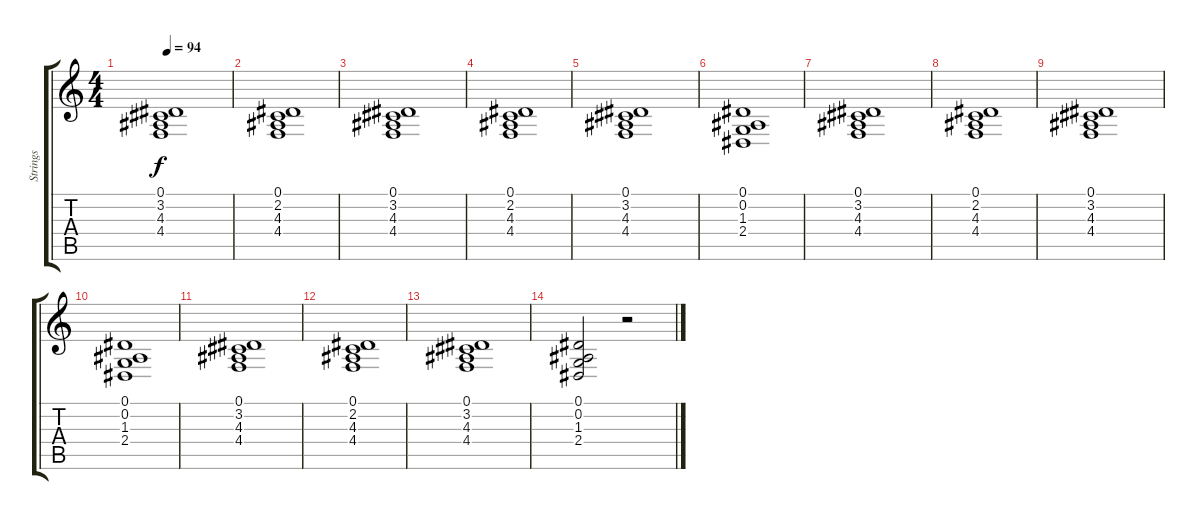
\track ("Strings" "Strings") {instrument stringensemble1}
\staff {score tabs}
\tuning (Eb4 Bb3 Gb3 Db3 Ab2 Eb2) {hide}
\ts (4 4)
\tempo 94
\clef g2
\ks c
(0.1 3.2 4.3 4.4).1{dy f instrument stringensemble1} |
(0.1 2.2 4.3 4.4).1 |
(0.1 3.2 4.3 4.4).1 |
(0.1 2.2 4.3 4.4).1 |
(0.1 3.2 4.3 4.4).1 |
(0.1 0.2 1.3 2.4).1 |
(0.1 3.2 4.3 4.4).1 |
(0.1 2.2 4.3 4.4).1 |
(0.1 3.2 4.3 4.4).1 |
(0.1 0.2 1.3 2.4).1 |
(0.1 3.2 4.3 4.4).1 |
(0.1 2.2 4.3 4.4).1 |
(0.1 3.2 4.3 4.4).1 |
(0.1 0.2 1.3 2.4).2 r.2
